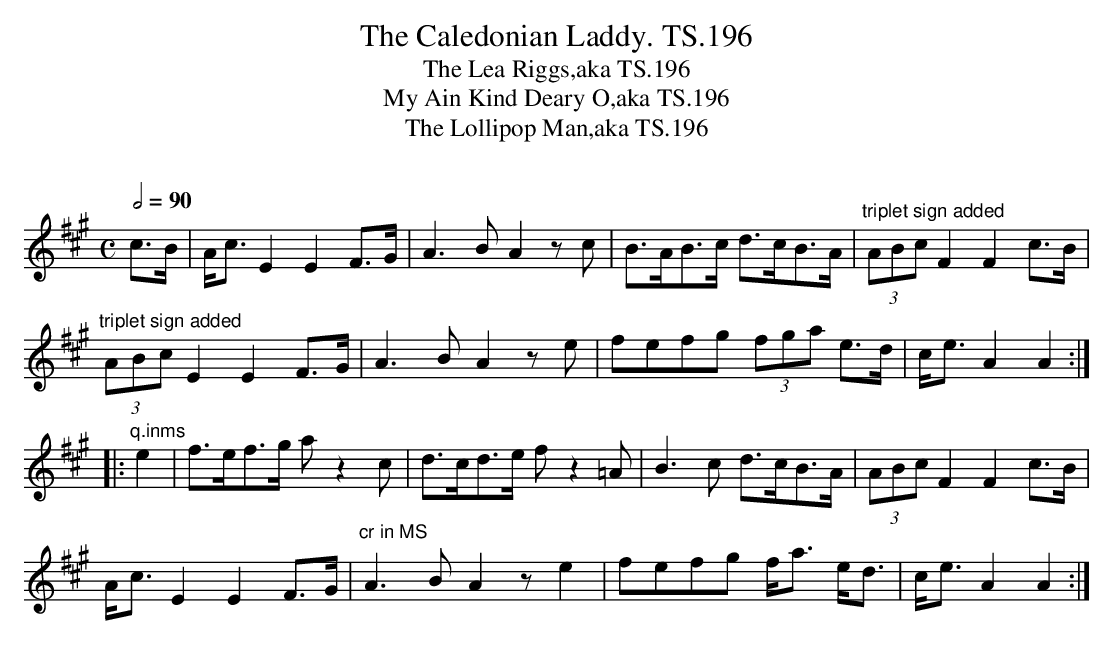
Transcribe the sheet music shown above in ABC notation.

X:1
T:Caledonian Laddy. TS.196, The
T:Lea Riggs,aka TS.196, The
T:My Ain Kind Deary O,aka TS.196
T:Lollipop Man,aka TS.196, The
M:C
L:1/8
Q:1/2=90
O:
K:A
c>B|A<cE2E2F>G|A3BA2zc|B>AB>c d>cB>A|"triplet sign added"(3ABc F2F2c>B|
"triplet sign added"(3ABc E2E2F>G|A3BA2ze|fefg (3fga e>d|c<eA2A2:|
|:"q.inms"e2|f>ef>g az2c|d>cd>e fz2=A|B3c d>cB>A|(3ABc F2F2 c>B|
A<cE2E2F>G|"^cr in MS"A3BA2ze2|fefg f<a e<d|c<eA2A2:|]
